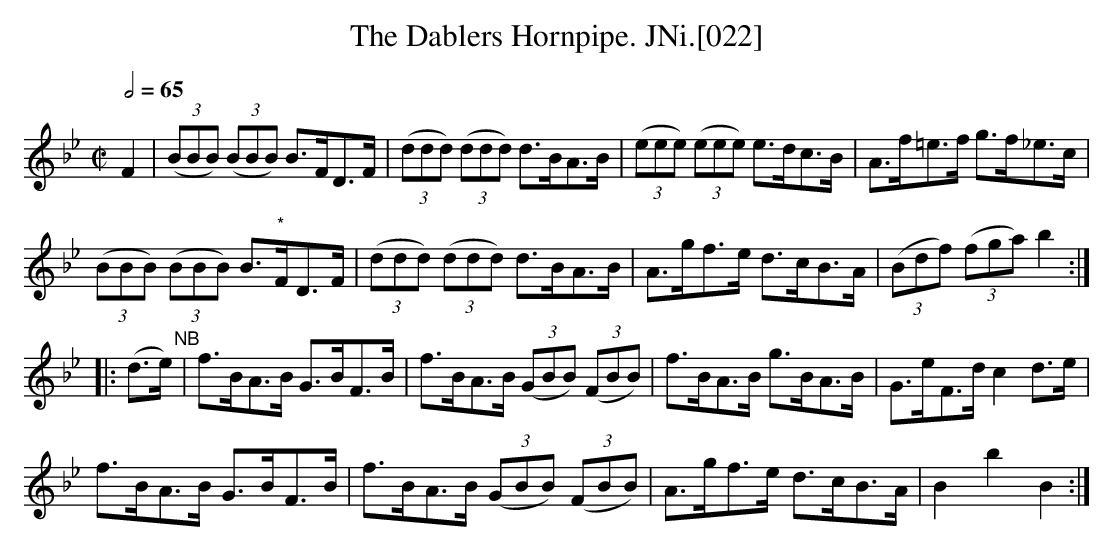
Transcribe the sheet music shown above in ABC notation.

X:1
T:Dablers Hornpipe. JNi.[022], The
M:C|
L:1/8
Q:1/2=65
K:Bb
F2|((3BBB) ((3BBB) B>FD>F|((3ddd) ((3ddd) d>BA>B|\
((3eee) ((3eee) e>dc>B|A>f=e>f g>f_e>c|
((3BBB) ((3BBB) B>"*"FD>F|((3ddd) ((3ddd) d>BA>B|\
A>gf>e d>cB>A|((3Bdf) ((3fga) b2:|
|:(d>e)"NB"|f>BA>B G>BF>B|f>BA>B ((3GBB) ((3FBB)|\
f>BA>B g>BA>B| G>eF>d c2 d>e|
f>BA>B G>BF>B|f>BA>B ((3GBB) ((3FBB)|\
A>gf>e d>cB>A|B2b2B2:|
